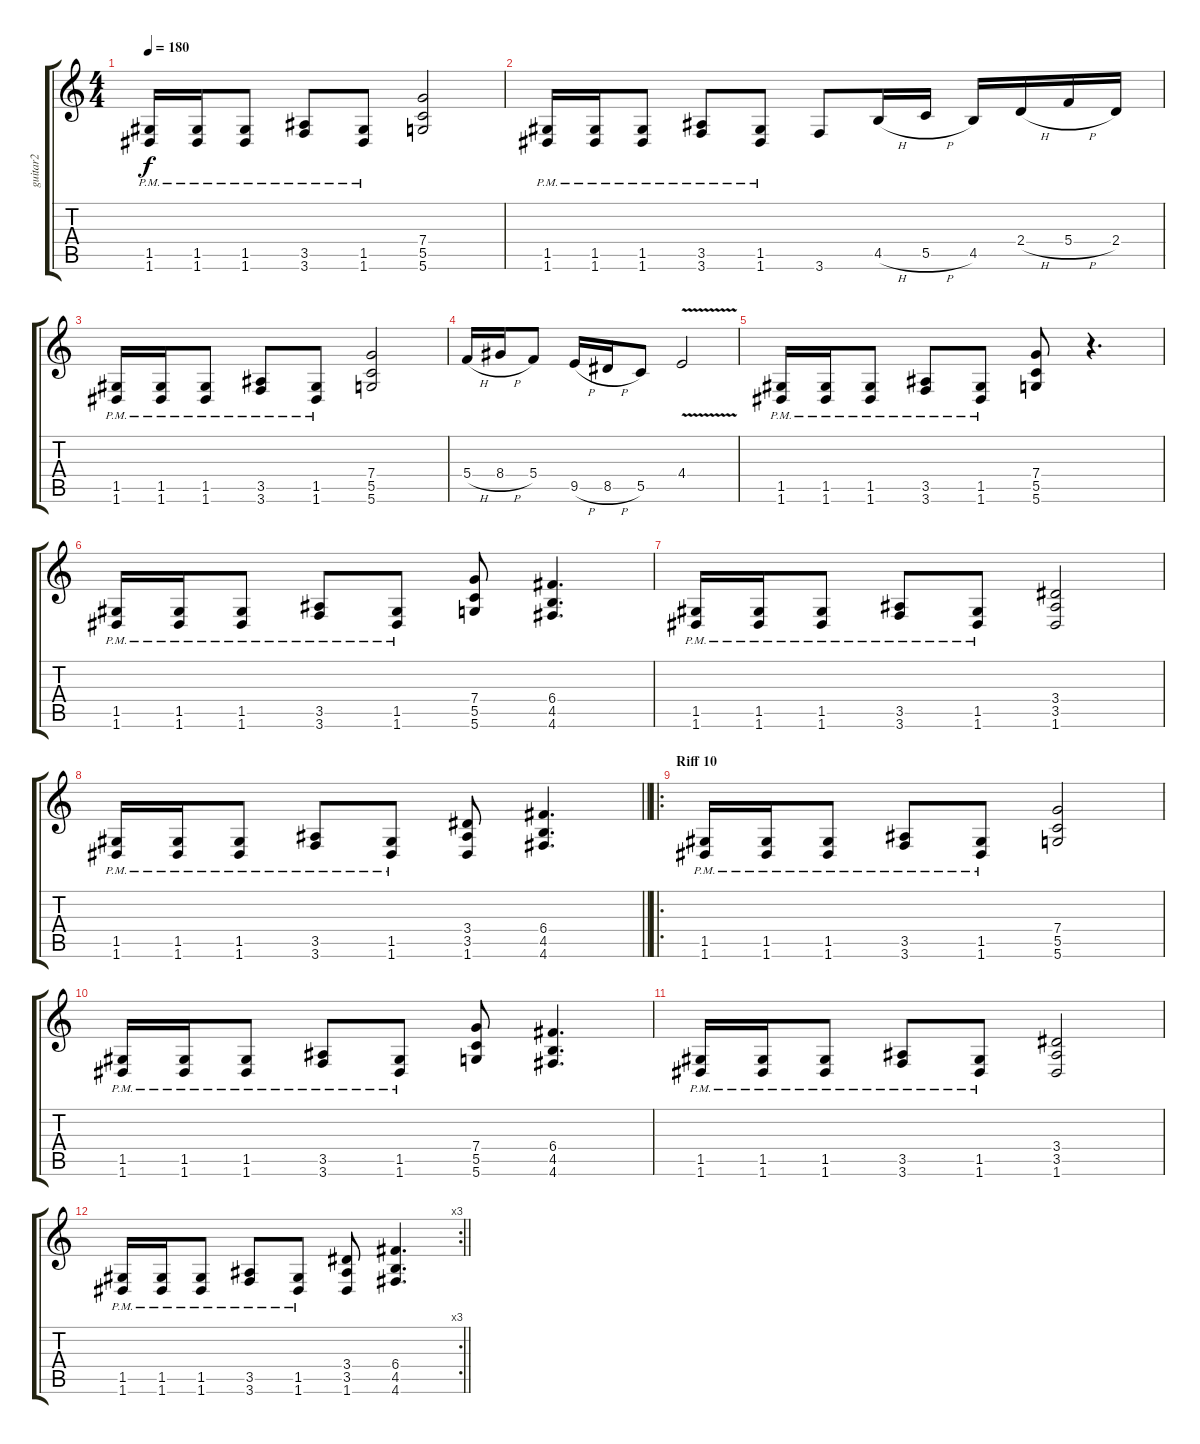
\track ("guitar2" "guitar2") {instrument distortionguitar}
\staff {score tabs}
\tuning (D4 A3 F3 C3 G2 D2) {hide}
\ts (4 4)
\tempo 180
\clef g2
\ks c
(1.5{pm} 1.6{pm}).16{dy f instrument distortionguitar} (1.5{pm} 1.6{pm}).16 (1.5{pm} 1.6{pm}).8 (3.5{pm} 3.6{pm}).8 (1.5{pm} 1.6{pm}).8 (7.4 5.5 5.6).2 |
(1.5{pm} 1.6{pm}).16{instrument distortionguitar} (1.5{pm} 1.6{pm}).16 (1.5{pm} 1.6{pm}).8 (3.5{pm} 3.6{pm}).8 (1.5{pm} 1.6{pm}).8 3.6.8 4.5{h}.16 5.5{h}.16 4.5.16 2.4{h}.16 5.4{h}.16 2.4.16 |
(1.5{pm} 1.6{pm}).16 (1.5{pm} 1.6{pm}).16 (1.5{pm} 1.6{pm}).8 (3.5{pm} 3.6{pm}).8 (1.5{pm} 1.6{pm}).8 (7.4 5.5 5.6).2 |
5.4{h}.16 8.4{h}.16 5.4.8 9.5{h}.16 8.5{h}.16 5.5.8 4.4{v}.2{instrument guitarharmonics} |
(1.5{pm} 1.6{pm}).16{instrument distortionguitar} (1.5{pm} 1.6{pm}).16 (1.5{pm} 1.6{pm}).8 (3.5{pm} 3.6{pm}).8 (1.5{pm} 1.6{pm}).8 (7.4 5.5 5.6).8 r.4{d} |
(1.5{pm} 1.6{pm}).16{instrument distortionguitar} (1.5{pm} 1.6{pm}).16 (1.5{pm} 1.6{pm}).8 (3.5{pm} 3.6{pm}).8 (1.5{pm} 1.6{pm}).8 (7.4 5.5 5.6).8 (6.4 4.5 4.6).4{d} |
(1.5{pm} 1.6{pm}).16 (1.5{pm} 1.6{pm}).16 (1.5{pm} 1.6{pm}).8 (3.5{pm} 3.6{pm}).8 (1.5{pm} 1.6{pm}).8 (3.4 3.5 1.6).2 |
\barLineRight lightlight
(1.5{pm} 1.6{pm}).16 (1.5{pm} 1.6{pm}).16 (1.5{pm} 1.6{pm}).8 (3.5{pm} 3.6{pm}).8 (1.5{pm} 1.6{pm}).8 (3.4 3.5 1.6).8 (6.4 4.5 4.6).4{d} |
\ro
\section ("" "Riff 10")
(1.5{pm} 1.6{pm}).16 (1.5{pm} 1.6{pm}).16 (1.5{pm} 1.6{pm}).8 (3.5{pm} 3.6{pm}).8 (1.5{pm} 1.6{pm}).8 (7.4 5.5 5.6).2 |
(1.5{pm} 1.6{pm}).16{instrument distortionguitar} (1.5{pm} 1.6{pm}).16 (1.5{pm} 1.6{pm}).8 (3.5{pm} 3.6{pm}).8 (1.5{pm} 1.6{pm}).8 (7.4 5.5 5.6).8 (6.4 4.5 4.6).4{d} |
(1.5{pm} 1.6{pm}).16 (1.5{pm} 1.6{pm}).16 (1.5{pm} 1.6{pm}).8 (3.5{pm} 3.6{pm}).8 (1.5{pm} 1.6{pm}).8 (3.4 3.5 1.6).2 |
\rc 3
\barLineRight lightlight
(1.5{pm} 1.6{pm}).16 (1.5{pm} 1.6{pm}).16 (1.5{pm} 1.6{pm}).8 (3.5{pm} 3.6{pm}).8 (1.5{pm} 1.6{pm}).8 (3.4 3.5 1.6).8 (6.4 4.5 4.6).4{d}
